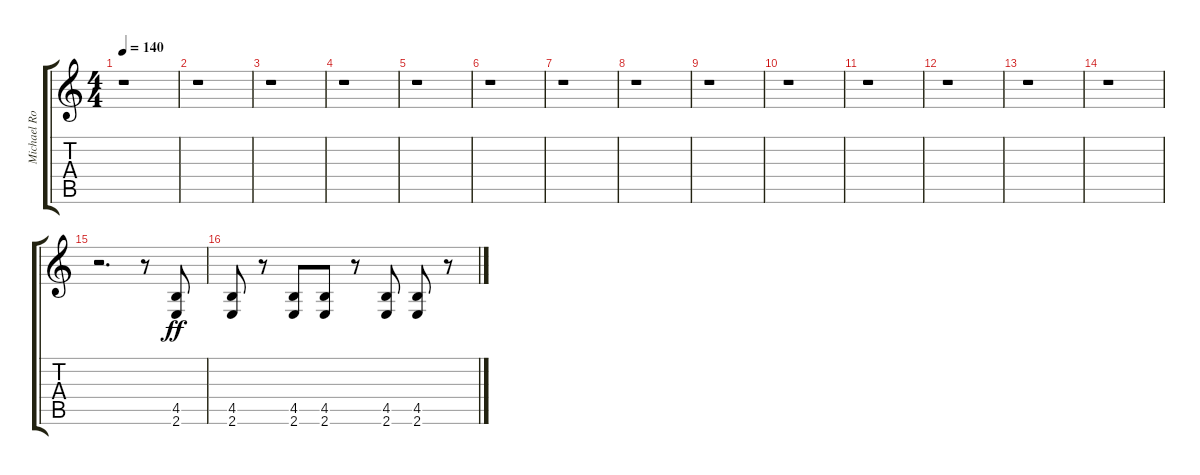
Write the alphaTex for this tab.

\track ("Michael Romeo" "Michael Ro") {instrument distortionguitar}
\staff {score tabs}
\tuning (D4 A3 F3 C3 G2 D2) {hide}
\ts (4 4)
\tempo 140
\clef g2
\ks c
r.1{dy ff instrument distortionguitar} |
r.1 |
r.1 |
r.1 |
r.1 |
r.1 |
r.1 |
r.1 |
r.1 |
r.1 |
r.1 |
r.1 |
r.1 |
r.1 |
r.2{d} r.8 (4.5 2.6).8{volume 5} |
(4.5 2.6).8 r.8 (4.5 2.6).8{volume 6} (4.5 2.6).8 r.8 (4.5 2.6).8{volume 7} (4.5 2.6).8 r.8
